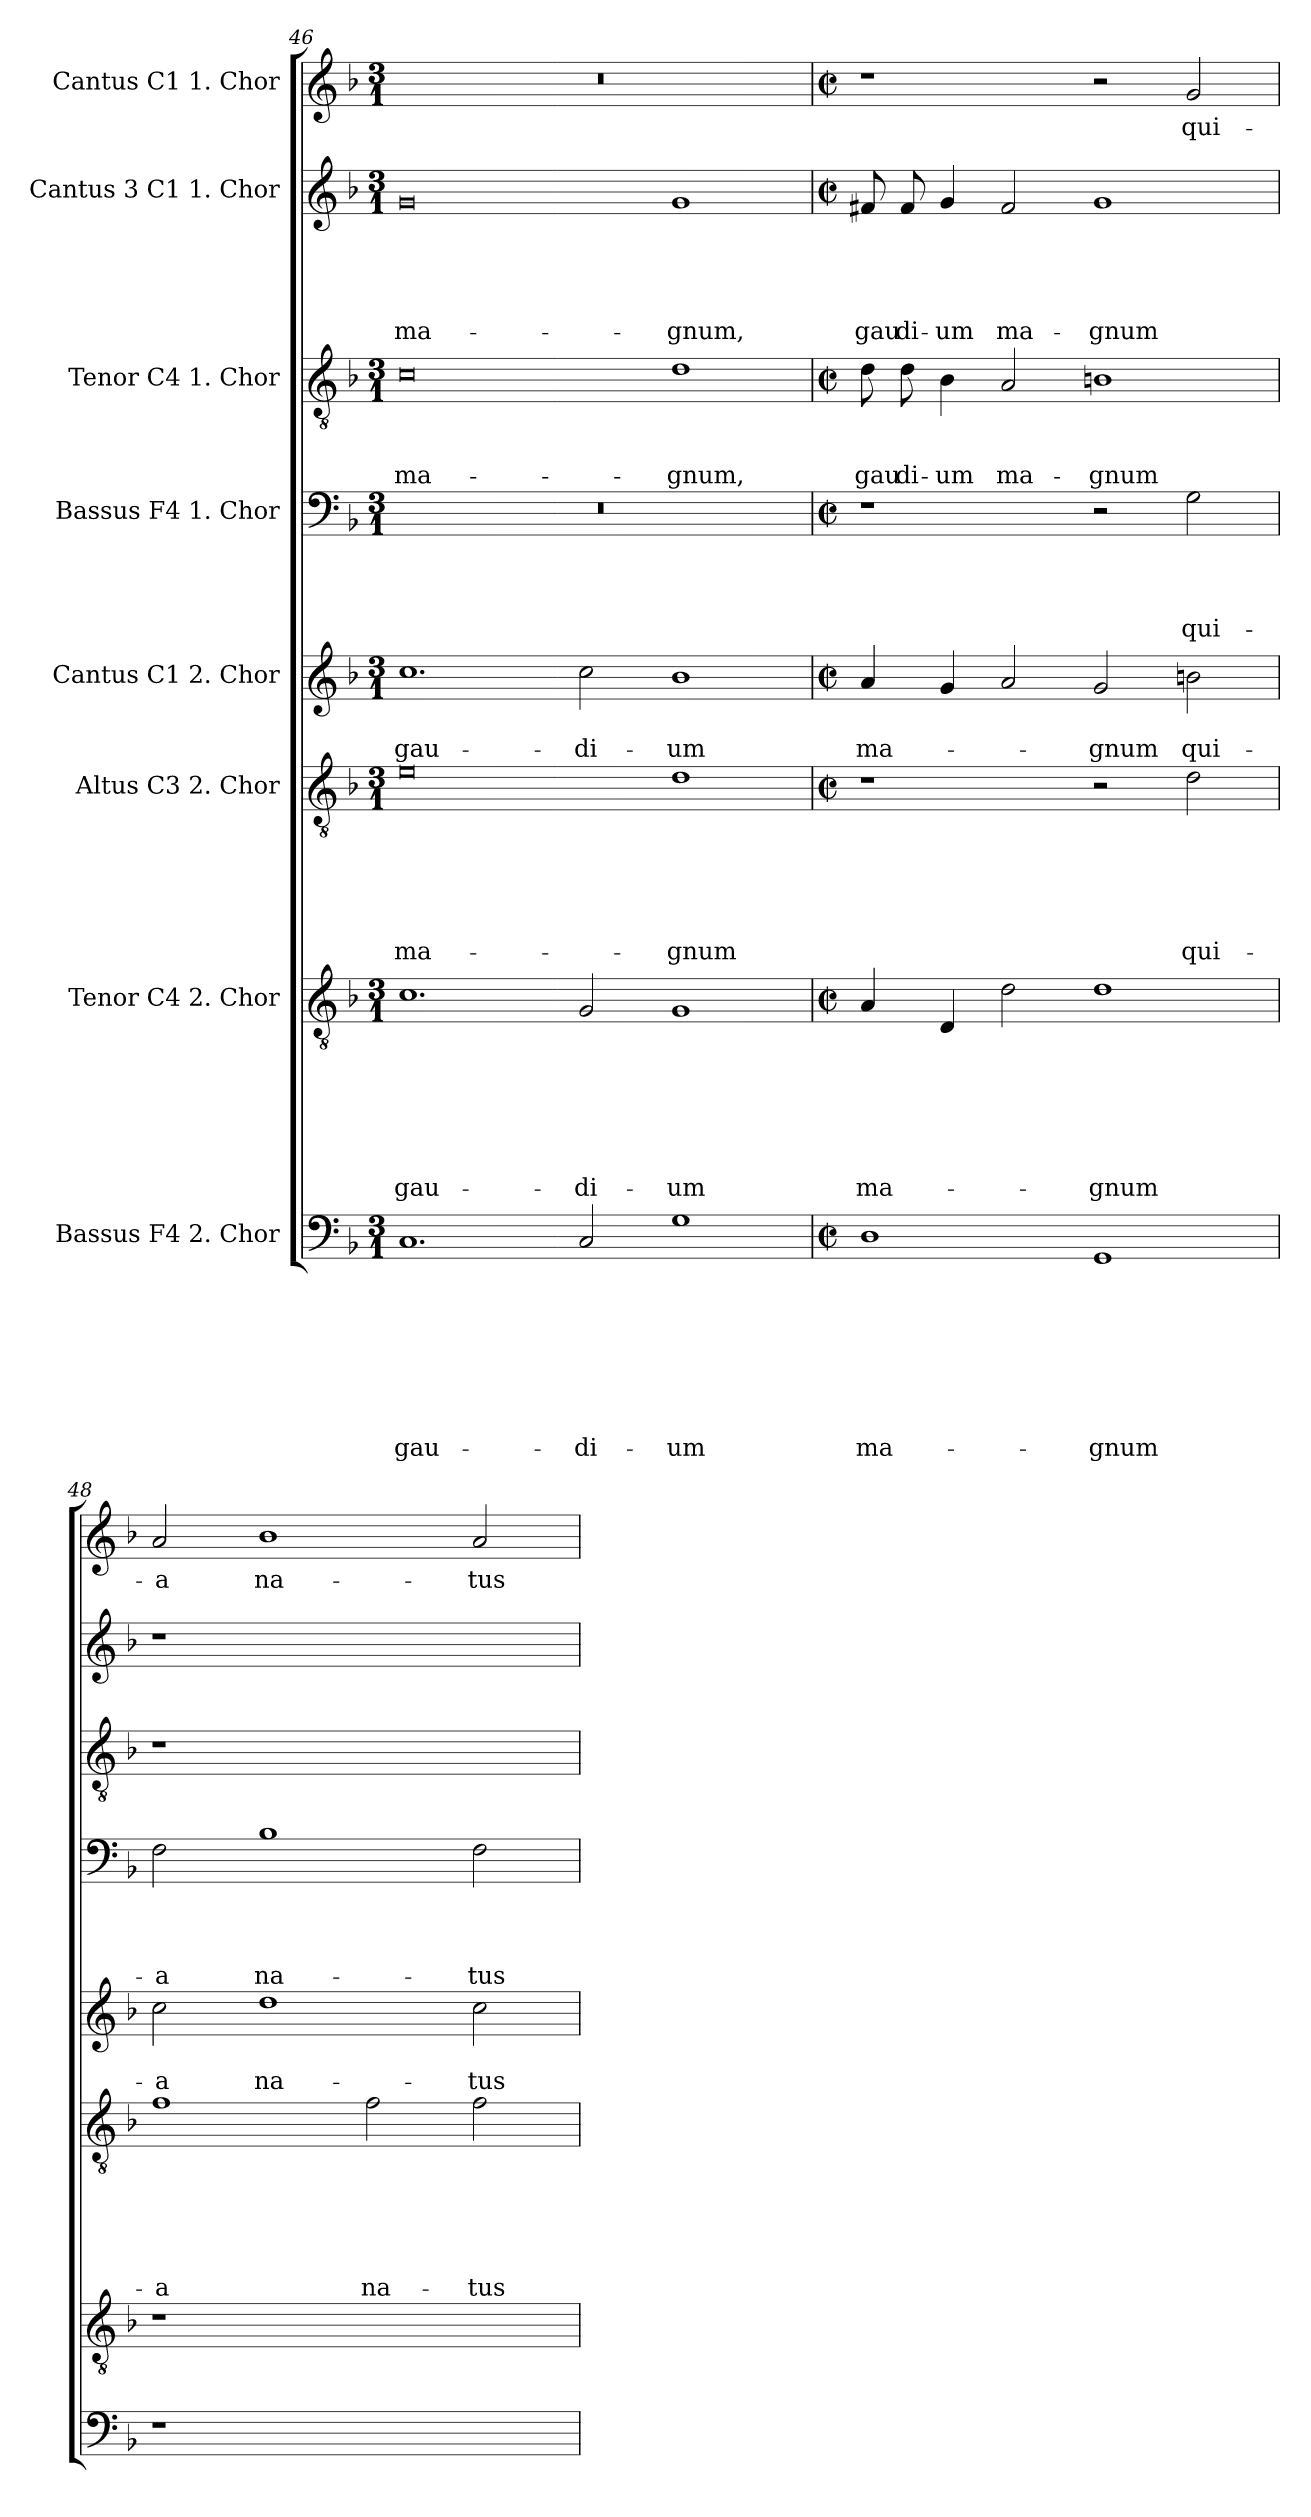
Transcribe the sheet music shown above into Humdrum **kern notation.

**kern	**text	**text	**text	**text	**text	**text	**text	**text	**kern	**text	**text	**text	**text	**text	**text	**text	**kern	**text	**text	**text	**text	**text	**text	**kern	**text	**text	**kern	**text	**text	**text	**text	**kern	**text	**text	**text	**kern	**text	**text	**text	**text	**text	**kern	**text
*part8	*part8	*part8	*part8	*part8	*part8	*part8	*part8	*part8	*part7	*part7	*part7	*part7	*part7	*part7	*part7	*part7	*part6	*part6	*part6	*part6	*part6	*part6	*part6	*part5	*part5	*part5	*part4	*part4	*part4	*part4	*part4	*part3	*part3	*part3	*part3	*part2	*part2	*part2	*part2	*part2	*part2	*part1	*part1
*staff8	*staff8	*staff8	*staff8	*staff8	*staff8	*staff8	*staff8	*staff8	*staff7	*staff7	*staff7	*staff7	*staff7	*staff7	*staff7	*staff7	*staff6	*staff6	*staff6	*staff6	*staff6	*staff6	*staff6	*staff5	*staff5	*staff5	*staff4	*staff4	*staff4	*staff4	*staff4	*staff3	*staff3	*staff3	*staff3	*staff2	*staff2	*staff2	*staff2	*staff2	*staff2	*staff1	*staff1
*I"Bassus  F4 2. Chor	*	*	*	*	*	*	*	*	*I"Tenor  C4 2. Chor	*	*	*	*	*	*	*	*I"Altus  C3 2. Chor	*	*	*	*	*	*	*I"Cantus   C1 2. Chor	*	*	*I"Bassus  F4 1. Chor	*	*	*	*	*I"Tenor  C4 1. Chor	*	*	*	*I"Cantus 3 C1 1. Chor	*	*	*	*	*	*I"Cantus  C1 1. Chor	*
*clefF4	*	*	*	*	*	*	*	*	*clefGv2	*	*	*	*	*	*	*	*clefGv2	*	*	*	*	*	*	*clefG2	*	*	*clefF4	*	*	*	*	*clefGv2	*	*	*	*clefG2	*	*	*	*	*	*clefG2	*
*k[b-]	*	*	*	*	*	*	*	*	*k[b-]	*	*	*	*	*	*	*	*k[b-]	*	*	*	*	*	*	*k[b-]	*	*	*k[b-]	*	*	*	*	*k[b-]	*	*	*	*k[b-]	*	*	*	*	*	*k[b-]	*
*F:	*	*	*	*	*	*	*	*	*F:	*	*	*	*	*	*	*	*F:	*	*	*	*	*	*	*F:	*	*	*F:	*	*	*	*	*F:	*	*	*	*F:	*	*	*	*	*	*F:	*
*M3/1	*	*	*	*	*	*	*	*	*M3/1	*	*	*	*	*	*	*	*M3/1	*	*	*	*	*	*	*M3/1	*	*	*M3/1	*	*	*	*	*M3/1	*	*	*	*M3/1	*	*	*	*	*	*M3/1	*
=46	=46	=46	=46	=46	=46	=46	=46	=46	=46	=46	=46	=46	=46	=46	=46	=46	=46	=46	=46	=46	=46	=46	=46	=46	=46	=46	=46	=46	=46	=46	=46	=46	=46	=46	=46	=46	=46	=46	=46	=46	=46	=46	=46
1.C	.	.	.	.	.	.	.	gau-	1.c	.	.	.	.	.	.	gau-	0e	.	.	.	.	.	ma-	1.cc	.	gau-	0.r	.	.	.	.	0c	.	.	ma-	0g	.	.	.	.	ma-	0.r	.
2C/	.	.	.	.	.	.	.	-di-	2G/	.	.	.	.	.	.	-di-	.	.	.	.	.	.	.	2cc\	.	-di-	.	.	.	.	.	.	.	.	.	.	.	.	.	.	.	.	.
1G	.	.	.	.	.	.	.	-um	1G	.	.	.	.	.	.	-um	1d	.	.	.	.	.	-gnum	1b-	.	-um	.	.	.	.	.	1d	.	.	-gnum,	1g	.	.	.	.	-gnum,	.	.
!!LO:LB:g=z
=47	=47	=47	=47	=47	=47	=47	=47	=47	=47	=47	=47	=47	=47	=47	=47	=47	=47	=47	=47	=47	=47	=47	=47	=47	=47	=47	=47	=47	=47	=47	=47	=47	=47	=47	=47	=47	=47	=47	=47	=47	=47	=47	=47
*M2/2	*	*	*	*	*	*	*	*	*M2/2	*	*	*	*	*	*	*	*M2/2	*	*	*	*	*	*	*M2/2	*	*	*M2/2	*	*	*	*	*M2/2	*	*	*	*M2/2	*	*	*	*	*	*M2/2	*
*met(c|)	*	*	*	*	*	*	*	*	*met(c|)	*	*	*	*	*	*	*	*met(c|)	*	*	*	*	*	*	*met(c|)	*	*	*met(c|)	*	*	*	*	*met(c|)	*	*	*	*met(c|)	*	*	*	*	*	*met(c|)	*
1D	.	.	.	.	.	.	.	ma-	4A/	.	.	.	.	.	.	ma-	1r	.	.	.	.	.	.	4a/	.	ma-	1r	.	.	.	.	8d\	.	.	gau-	8f#X/	.	.	.	.	gau-	1r	.
.	.	.	.	.	.	.	.	.	.	.	.	.	.	.	.	.	.	.	.	.	.	.	.	.	.	.	.	.	.	.	.	8d\	.	.	-di-	8f#/	.	.	.	.	-di-	.	.
.	.	.	.	.	.	.	.	.	4D/	.	.	.	.	.	.	.	.	.	.	.	.	.	.	4g/	.	.	.	.	.	.	.	4B-\	.	.	-um	4g/	.	.	.	.	-um	.	.
.	.	.	.	.	.	.	.	.	2d\	.	.	.	.	.	.	.	.	.	.	.	.	.	.	2a/	.	.	.	.	.	.	.	2A/	.	.	ma-	2f#/	.	.	.	.	ma-	.	.
1GG	.	.	.	.	.	.	.	-gnum	1d	.	.	.	.	.	.	-gnum	2r	.	.	.	.	.	.	2g/	.	-gnum	2r	.	.	.	.	1Bn	.	.	-gnum	1g	.	.	.	.	-gnum	2r	.
.	.	.	.	.	.	.	.	.	.	.	.	.	.	.	.	.	2d\	.	.	.	.	.	qui-	2bn\	.	qui-	2G\	.	.	.	qui-	.	.	.	.	.	.	.	.	.	.	2g/	qui-
=48	=48	=48	=48	=48	=48	=48	=48	=48	=48	=48	=48	=48	=48	=48	=48	=48	=48	=48	=48	=48	=48	=48	=48	=48	=48	=48	=48	=48	=48	=48	=48	=48	=48	=48	=48	=48	=48	=48	=48	=48	=48	=48	=48
1r	.	.	.	.	.	.	.	.	1r	.	.	.	.	.	.	.	1f	.	.	.	.	.	-a	2cc\	.	-a	2F\	.	.	.	-a	1r	.	.	.	1r	.	.	.	.	.	2a/	-a
.	.	.	.	.	.	.	.	.	.	.	.	.	.	.	.	.	.	.	.	.	.	.	.	1dd	.	na-	1B-	.	.	.	na-	.	.	.	.	.	.	.	.	.	.	1b-	na-
1ryy	.	.	.	.	.	.	.	.	1ryy	.	.	.	.	.	.	.	2f\	.	.	.	.	.	na-	.	.	.	.	.	.	.	.	1ryy	.	.	.	1ryy	.	.	.	.	.	.	.
.	.	.	.	.	.	.	.	.	.	.	.	.	.	.	.	.	2f\	.	.	.	.	.	-tus	2cc\	.	-tus	2F\	.	.	.	-tus	.	.	.	.	.	.	.	.	.	.	2a/	-tus
=	=	=	=	=	=	=	=	=	=	=	=	=	=	=	=	=	=	=	=	=	=	=	=	=	=	=	=	=	=	=	=	=	=	=	=	=	=	=	=	=	=	=	=
*-	*-	*-	*-	*-	*-	*-	*-	*-	*-	*-	*-	*-	*-	*-	*-	*-	*-	*-	*-	*-	*-	*-	*-	*-	*-	*-	*-	*-	*-	*-	*-	*-	*-	*-	*-	*-	*-	*-	*-	*-	*-	*-	*-
